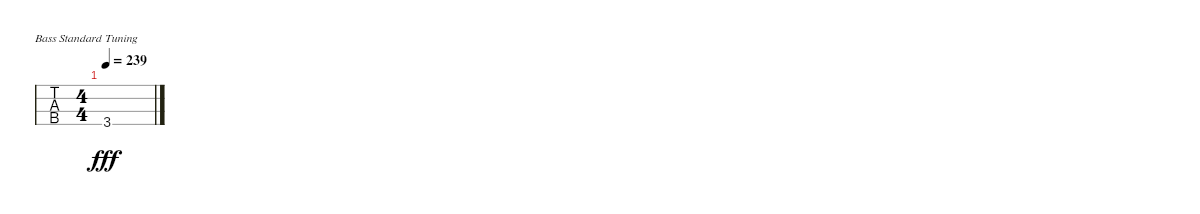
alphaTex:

\bracketExtendMode groupsimilarinstruments
\singleTrackTrackNamePolicy hidden
\multiTrackTrackNamePolicy hidden
\firstSystemTrackNameOrientation horizontal
\otherSystemsTrackNameOrientation horizontal
\track ("Bass" "Bass") {instrument acousticbass}
\staff {tabs}
\tuning (G2 D2 A1 E1)
\ts (4 4)
\tempo 239
\clef f4
\ks g
3.4.1{dy fff}
